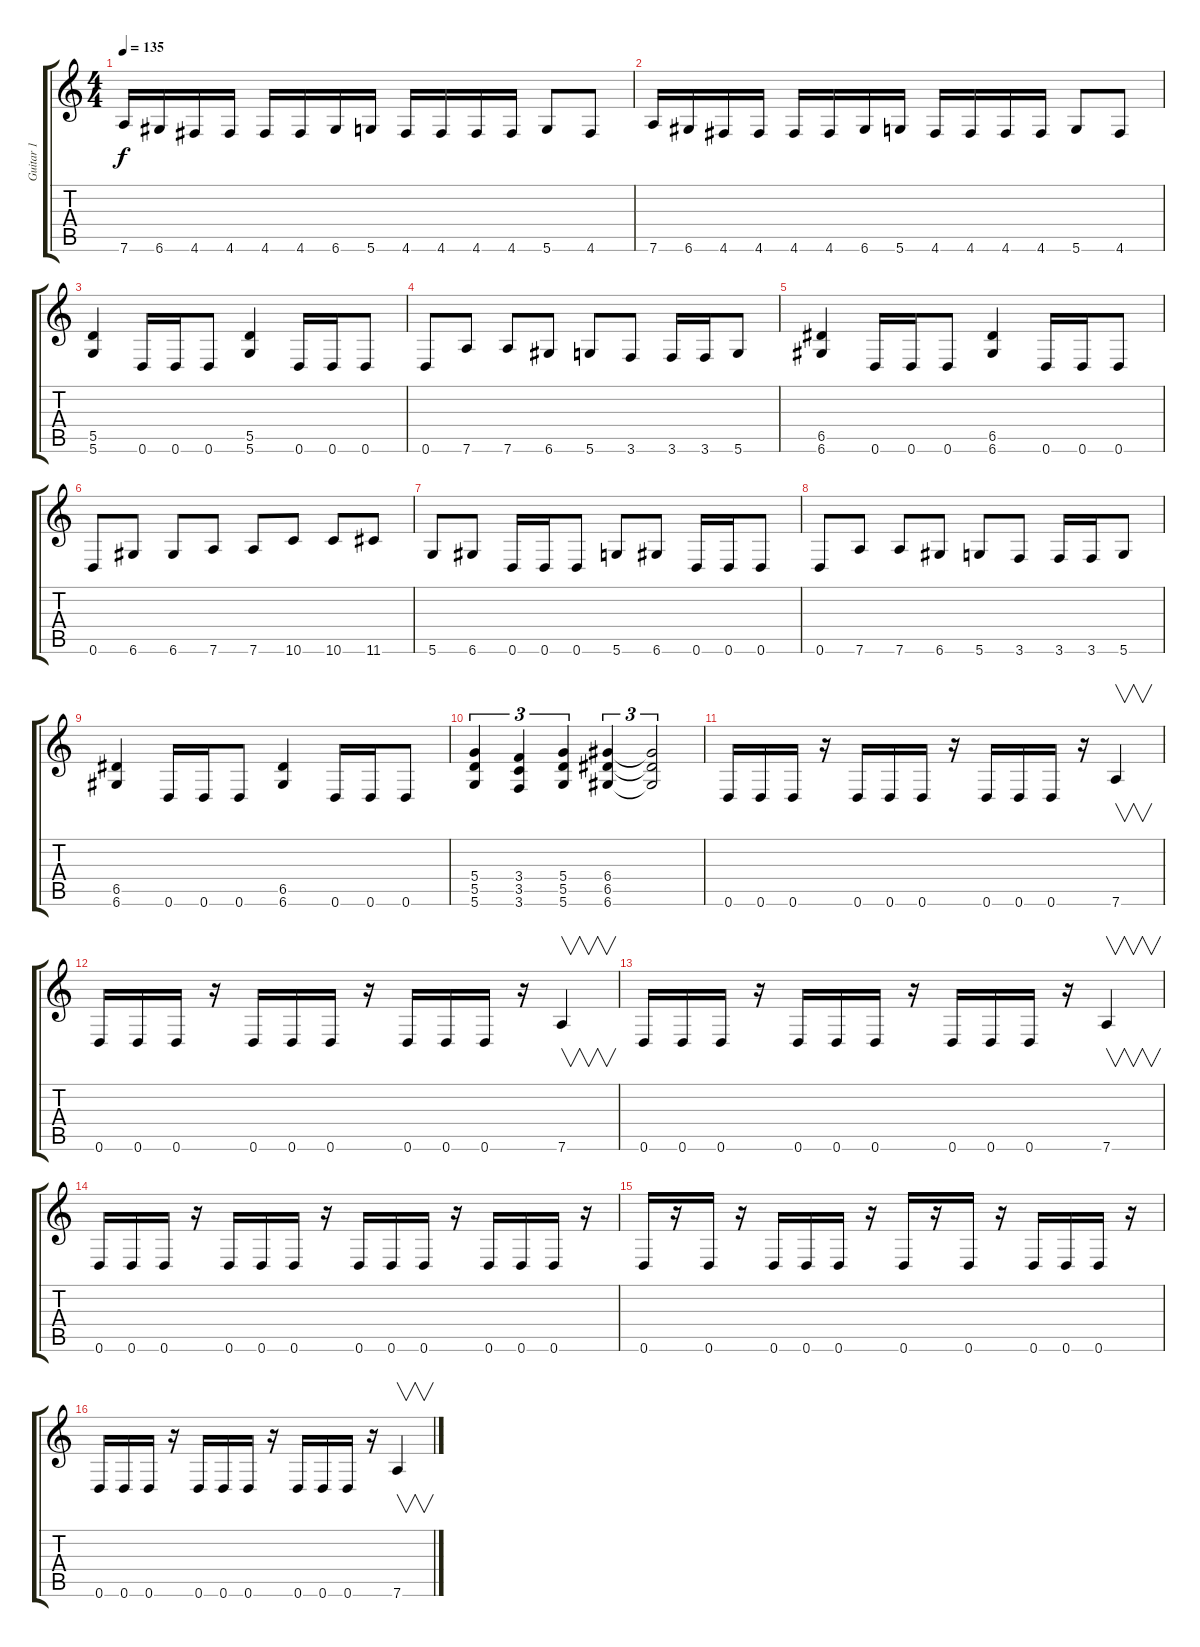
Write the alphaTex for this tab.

\track ("Guitar 1" "Guitar 1") {instrument distortionguitar}
\staff {score tabs}
\tuning (E4 B3 G3 D3 A2 D2) {hide}
\ts (4 4)
\tempo 135
\clef g2
\ks c
7.6.16{dy f} 6.6.16 4.6.16 4.6.16 4.6.16 4.6.16 6.6.16 5.6.16 4.6.16 4.6.16 4.6.16 4.6.16 5.6.8 4.6.8 |
7.6.16 6.6.16 4.6.16 4.6.16 4.6.16 4.6.16 6.6.16 5.6.16 4.6.16 4.6.16 4.6.16 4.6.16 5.6.8 4.6.8 |
(5.5 5.6).4 0.6.16 0.6.16 0.6.8 (5.5 5.6).4 0.6.16 0.6.16 0.6.8 |
0.6.8 7.6.8 7.6.8 6.6.8 5.6.8 3.6.8 3.6.16 3.6.16 5.6.8 |
(6.5 6.6).4 0.6.16 0.6.16 0.6.8 (6.5 6.6).4 0.6.16 0.6.16 0.6.8 |
0.6.8 6.6.8 6.6.8 7.6.8 7.6.8 10.6.8 10.6.8 11.6.8 |
5.6.8 6.6.8 0.6.16 0.6.16 0.6.8 5.6.8 6.6.8 0.6.16 0.6.16 0.6.8 |
0.6.8 7.6.8 7.6.8 6.6.8 5.6.8 3.6.8 3.6.16 3.6.16 5.6.8 |
(6.5 6.6).4 0.6.16 0.6.16 0.6.8 (6.5 6.6).4 0.6.16 0.6.16 0.6.8 |
(5.4 5.5 5.6).4{tu (3 2)} (3.4 3.5 3.6).4{tu (3 2)} (5.4 5.5 5.6).4{tu (3 2)} (6.4 6.5 6.6).4{tu (3 2)} (6.4{t} 6.5{t} 6.6{t}).2{tu (3 2)} |
0.6.16 0.6.16 0.6.16 r.16 0.6.16 0.6.16 0.6.16 r.16 0.6.16 0.6.16 0.6.16 r.16 7.6.4{v} |
0.6.16 0.6.16 0.6.16 r.16 0.6.16 0.6.16 0.6.16 r.16 0.6.16 0.6.16 0.6.16 r.16 7.6.4{v} |
0.6.16 0.6.16 0.6.16 r.16 0.6.16 0.6.16 0.6.16 r.16 0.6.16 0.6.16 0.6.16 r.16 7.6.4{v} |
0.6.16 0.6.16 0.6.16 r.16 0.6.16 0.6.16 0.6.16 r.16 0.6.16 0.6.16 0.6.16 r.16 0.6.16 0.6.16 0.6.16 r.16 |
0.6.16 r.16 0.6.16 r.16 0.6.16 0.6.16 0.6.16 r.16 0.6.16 r.16 0.6.16 r.16 0.6.16 0.6.16 0.6.16 r.16 |
0.6.16 0.6.16 0.6.16 r.16 0.6.16 0.6.16 0.6.16 r.16 0.6.16 0.6.16 0.6.16 r.16 7.6.4{v}
